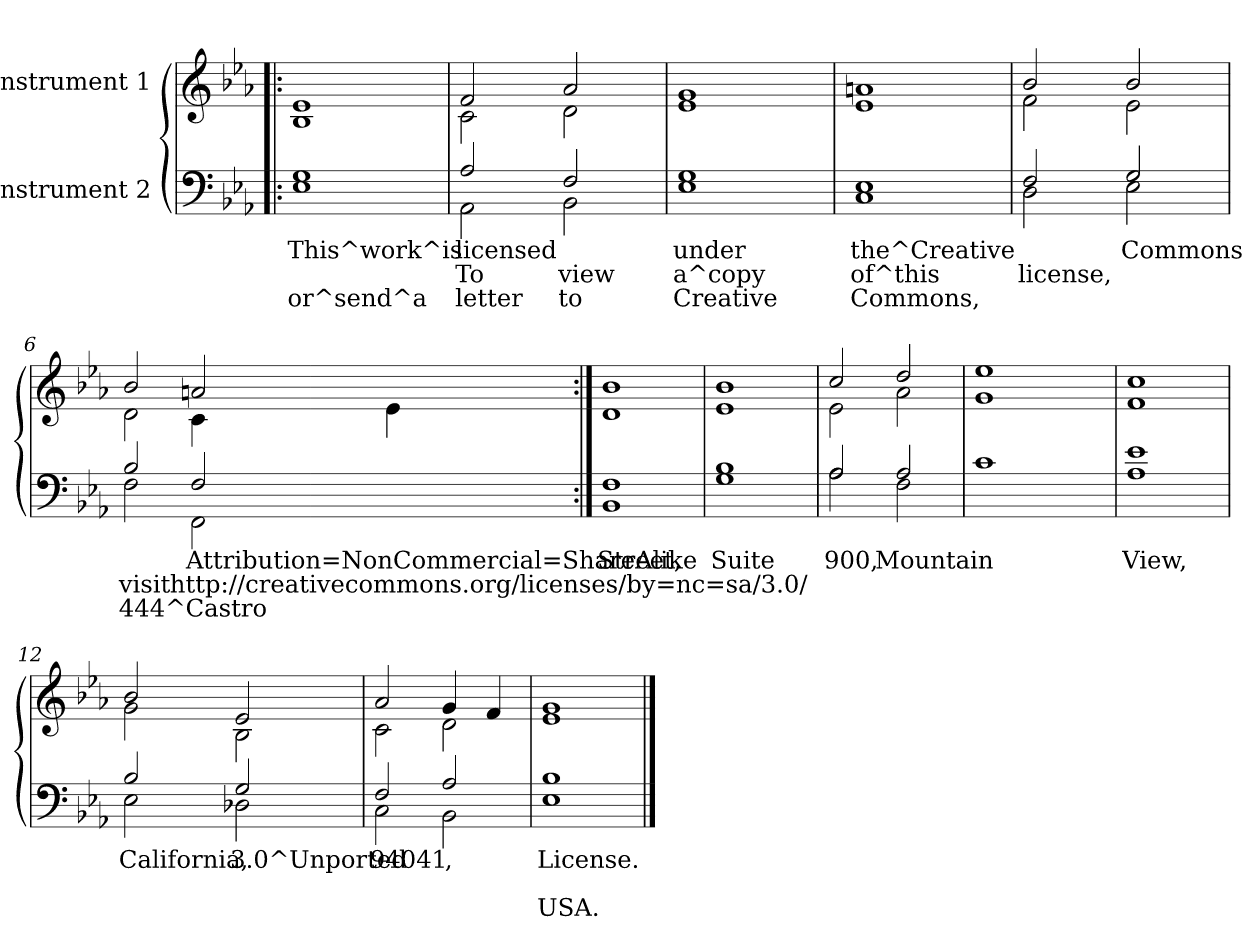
**kern	**text	**text	**text	**kern
*part2	*part2	*part2	*part2	*part1
*staff2	*staff2	*staff2	*staff2	*staff1
*I"Instrument 2	*	*	*	*I"Instrument 1
!!LO:PB:g=z
*stria5	*	*	*	*stria5
*clefF4	*	*	*	*clefG2
*k[b-e-a-]	*	*	*	*k[b-e-a-]
*E-:	*	*	*	*E-:
=1!|:	=1!|:	=1!|:	=1!|:	=1!|:
!	!LO:LY:b:rj	!	!LO:LY:b:rj	!
1G 1E-	This^work^is	.	or^send^a	1e- 1B-
=2	=2	=2	=2	=2
*^	*	*	*	*
!	!	!LO:LY:b:rj	!LO:LY:b:rj	!LO:LY:b:rj	!
*	*	*	*	*	*^
2A-/	2AA-\	licensed	To	letter	2f/	2c\
!	!	!LO:LY:b:rj	!LO:LY:b:rj	!LO:LY:b:rj	!	!
2F/	2BB-\	.	view	to	2a-/	2d\
=3	=3	=3	=3	=3	=3	=3
!	!	!LO:LY:b:rj	!LO:LY:b:rj	!LO:LY:b:rj	!	!
*v	*v	*	*	*	*	*
*	*	*	*	*v	*v
1G 1E-	under	a^copy	Creative	1g 1e-
=4!	=4!	=4!	=4!	=4!
!	!LO:LY:b:rj	!LO:LY:b:rj	!LO:LY:b:rj	!
1E- 1C	the^Creative	of^this	Commons,	1an 1e-
=5	=5	=5	=5	=5
*^	*	*	*	*
!	!	!LO:LY:b:rj	!LO:LY:b:rj	!	!
*	*	*	*	*	*^
2F/	2D\	.	license,	.	2b-/	2f\
!	!	!LO:LY:b:rj	!LO:LY:b:rj	!	!	!
2G/	2E-\	Commons	.	.	2b-/	2e-\
=6	=6	=6	=6	=6	=6	=6
!	!	!LO:LY:b:rj	!LO:LY:b:rj	!LO:LY:b:rj	!	!
2B-/	2F\	.	visit	444^Castro	2b-/	2d\
!	!	!LO:LY:b:rj	!LO:LY:b:rj	!LO:LY:b:rj	!	!
2F/	2FF\	Attribution=NonCommercial=ShareAlike	http://creativecommons.org/licenses/by=nc=sa/3.0/	.	2an/	4c\
.	.	.	.	.	.	4e-\
*v	*v	*	*	*	*	*
=7:|!	=7:|!	=7:|!	=7:|!	=7:|!	=7:|!
!	!LO:LY:b:rj	!	!	!	!
*	*	*	*	*v	*v
1F 1BB-	Street,	.	.	1b- 1d
=8!	=8!	=8!	=8!	=8!
!	!LO:LY:b:rj	!	!	!
1B- 1G	Suite	.	.	1b- 1e-
=9	=9	=9	=9	=9
*^	*	*	*	*
!	!	!LO:LY:b:rj	!	!	!
*	*	*	*	*	*^
2A-/	2A-\	900,	.	.	2cc/	2e-\
!	!	!LO:LY:b:rj	!	!	!	!
2A-/	2F\	Mountain	.	.	2dd/	2a-\
=10	=10	=10	=10	=10	=10	=10
!	!	!LO:LY:b:rj	!	!	!	!
*v	*v	*	*	*	*	*
*	*	*	*	*v	*v
1c	.	.	.	1ee- 1g
=11!	=11!	=11!	=11!	=11!
!	!LO:LY:b:rj	!	!	!
1e- 1A-	View,	.	.	1cc 1f
=12	=12	=12	=12	=12
*^	*	*	*	*
!	!	!LO:LY:b:rj	!	!	!
*	*	*	*	*	*^
2B-/	2E-\	California,	.	.	2b-/	2g\
!	!	!LO:LY:b:rj	!	!	!	!
2G/	2D-X\	3.0^Unported	.	.	2e-/	2B-\
=13	=13	=13	=13	=13	=13	=13
!	!	!LO:LY:b:rj	!	!	!	!
2F/	2C\	94041	.	.	2a-/	2c\
!	!	!LO:LY:b:rj	!	!	!	!
2A-/	2BB-\	,	.	.	4g/	2d\
.	.	.	.	.	4f/	.
*v	*v	*	*	*	*	*
*	*	*	*	*v	*v
=14	=14	=14	=14	=14
!	!LO:LY:b:rj	!	!LO:LY:b:rj	!
1B- 1E-	License.	.	USA.	1g 1e-
==	==	==	==	==
*-	*-	*-	*-	*-
